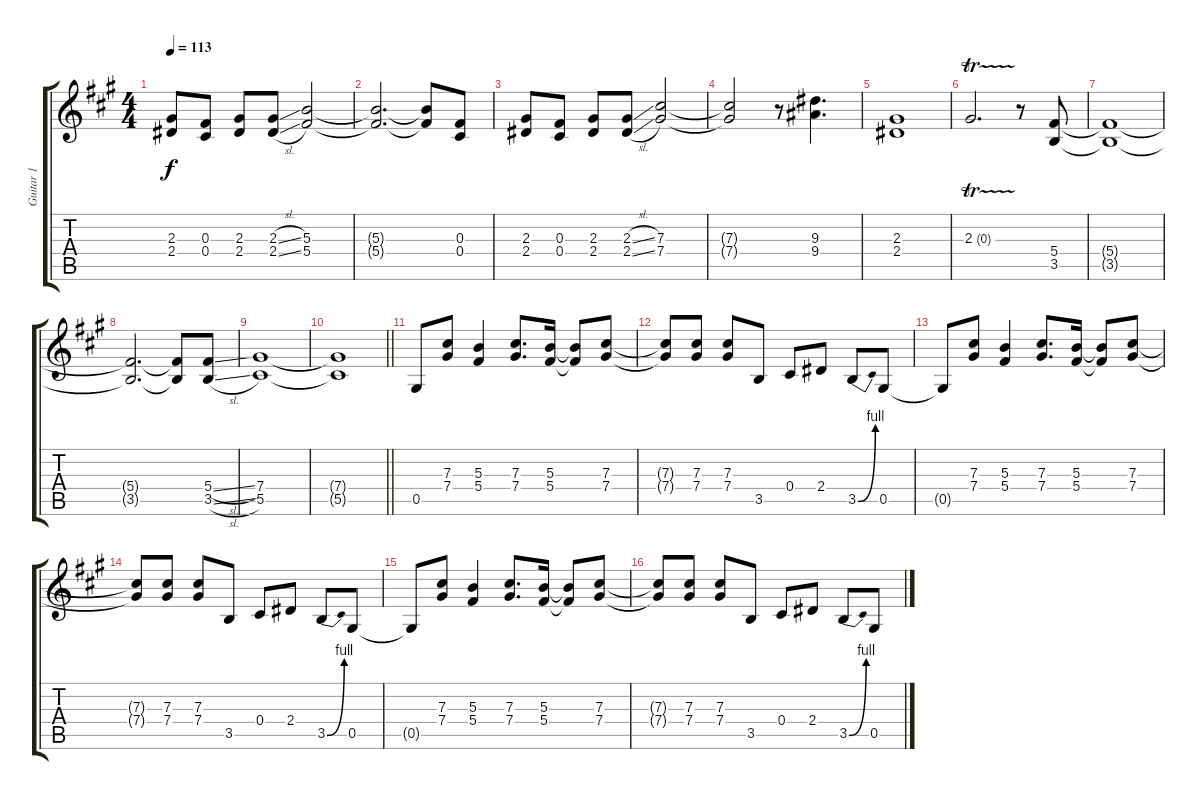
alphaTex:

\track ("Guitar 1" "Guitar 1") {instrument distortionguitar}
\staff {score tabs}
\tuning (Eb4 Bb3 Gb3 Db3 Ab2 Eb2) {hide}
\ts (4 4)
\tempo 113
\clef g2
\ks a
(2.3 2.4).8{dy f instrument distortionguitar} (0.3 0.4).8 (2.3 2.4).8 (2.3{sl} 2.4{sl}).8 (5.3 5.4).2 |
(5.3{t} 5.4{t}).2{d} (5.3{t} 5.4{t}).8 (0.3 0.4).8 |
(2.3 2.4).8 (0.3 0.4).8 (2.3 2.4).8 (2.3{sl} 2.4{sl}).8 (7.3 7.4).2 |
(7.3{t} 7.4{t}).2 r.8 (9.3 9.4).4{d} |
(2.3 2.4).1 |
2.3{tr (0 32)}.2{d} r.8 (5.4 3.5).8 |
(5.4{t} 3.5{t}).1 |
(5.4{t} 3.5{t}).2{d} (5.4{t} 3.5{t}).8 (5.4{sl} 3.5{sl}).8 |
(7.4 5.5).1 |
\barLineRight lightlight
(7.4{t} 5.5{t}).1 |
\section ("" " ")
0.5.8 (7.3 7.4).8 (5.3 5.4).4 (7.3 7.4).8{d} (5.3 5.4).16 (5.3{t} 5.4{t}).8 (7.3 7.4).8 |
(7.3{t} 7.4{t}).8 (7.3 7.4).8 (7.3 7.4).8 3.5.8 0.4.8 2.4.8 3.5{be (bend 0 0 60 4)}.8 0.5.8 |
0.5{t}.8 (7.3 7.4).8 (5.3 5.4).4 (7.3 7.4).8{d} (5.3 5.4).16 (5.3{t} 5.4{t}).8 (7.3 7.4).8 |
(7.3{t} 7.4{t}).8 (7.3 7.4).8 (7.3 7.4).8 3.5.8 0.4.8 2.4.8 3.5{be (bend 0 0 60 4)}.8 0.5.8 |
0.5{t}.8 (7.3 7.4).8 (5.3 5.4).4 (7.3 7.4).8{d} (5.3 5.4).16 (5.3{t} 5.4{t}).8 (7.3 7.4).8 |
(7.3{t} 7.4{t}).8 (7.3 7.4).8 (7.3 7.4).8 3.5.8 0.4.8 2.4.8 3.5{be (bend 0 0 60 4)}.8 0.5.8
